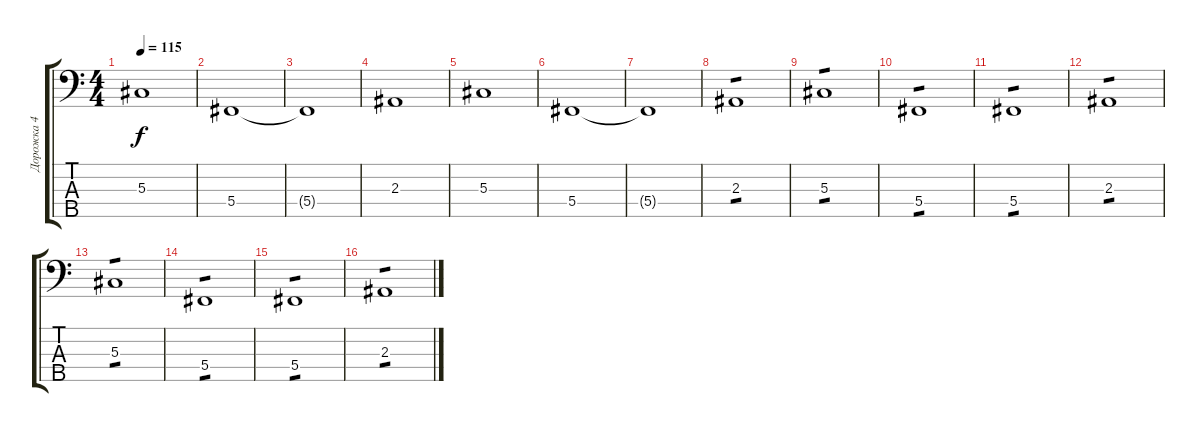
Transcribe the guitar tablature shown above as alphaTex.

\track ("Дорожка 4" "Дорожка 4") {instrument electricbassfinger}
\staff {score tabs}
\tuning (Gb2 Db2 Ab1 Db1 Bb0) {hide}
\ts (4 4)
\tempo 115
\clef f4
\ks c
5.3.1{dy f} |
5.4.1 |
5.4{t}.1 |
2.3.1 |
5.3.1 |
5.4.1 |
5.4{t}.1 |
2.3.1{tp 1} |
5.3.1{tp 1} |
5.4.1{tp 1} |
5.4.1{tp 1} |
2.3.1{tp 1} |
5.3.1{tp 1} |
5.4.1{tp 1} |
5.4.1{tp 1} |
2.3.1{tp 1}
